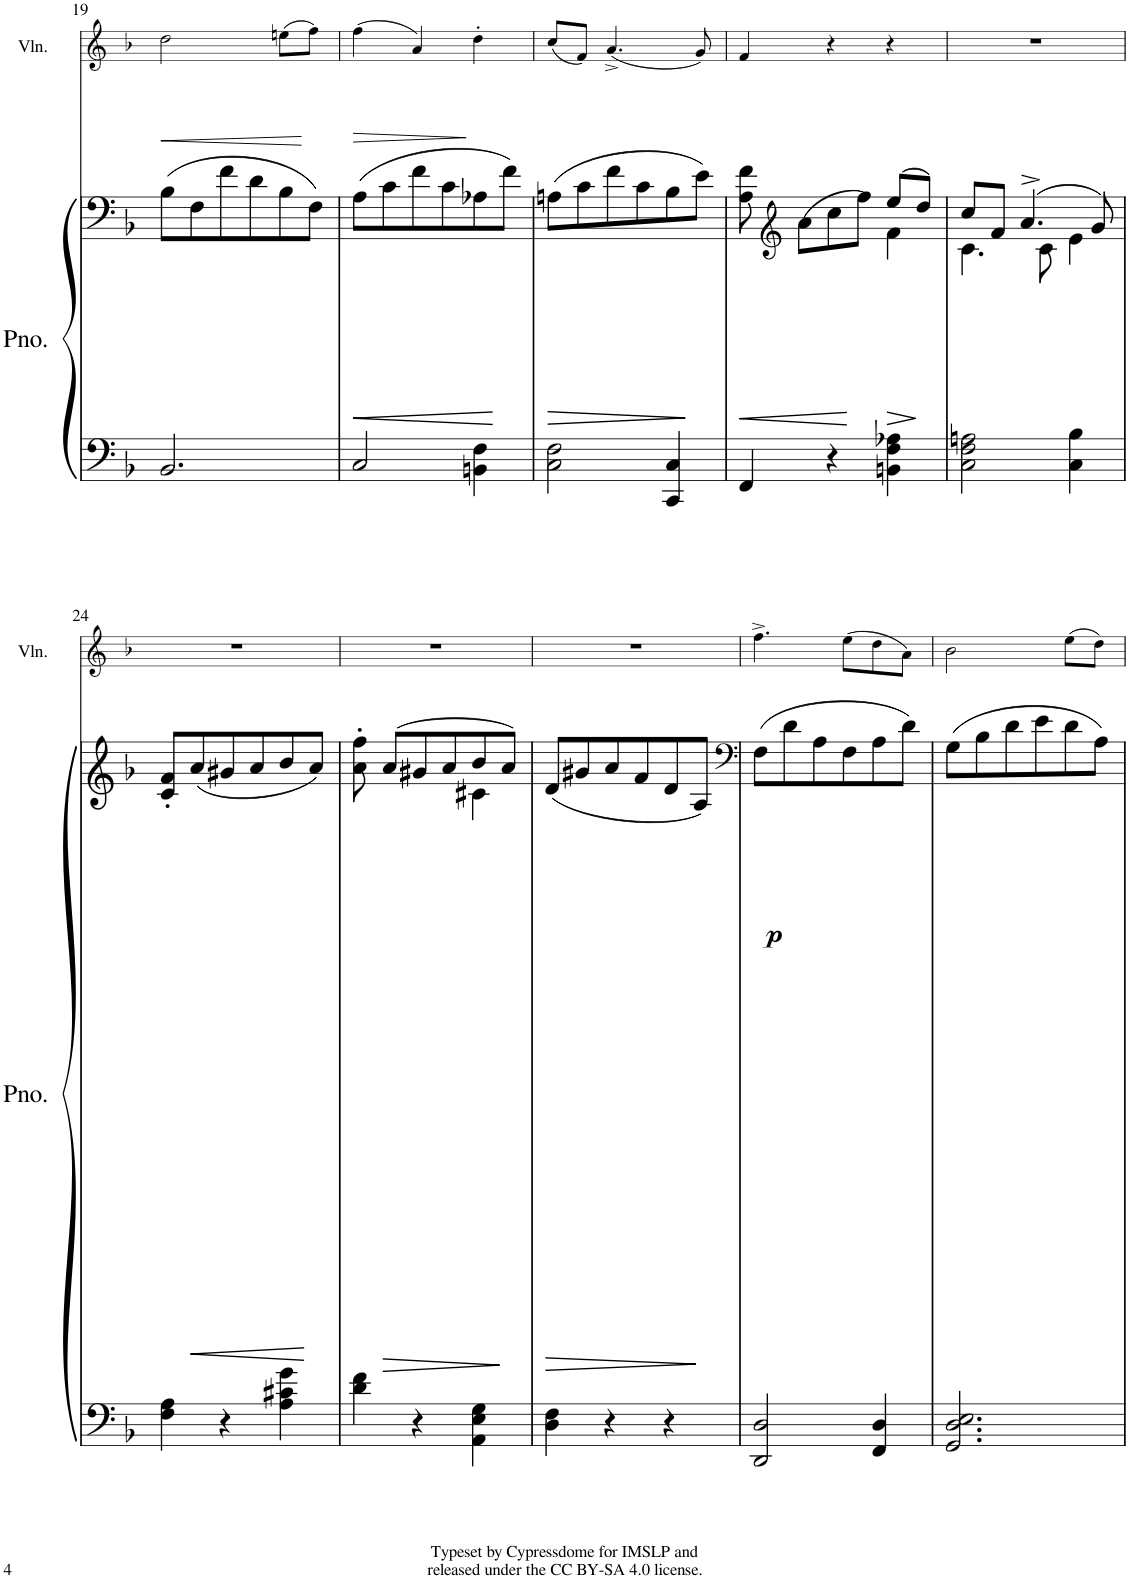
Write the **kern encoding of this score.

**kern	**kern	**dynam	**kern	**dynam
*part2	*part2	*part2	*part1	*part1
*staff3	*staff2	*staff2/3	*staff1	*staff1
*I"Piano	*	*	*I"Violin	*
*I'Pno.	*	*	*I'Vln.	*
!!LO:PB:g=z
*clefF4	*clefF4	*	*clefG2	*
*k[b-]	*k[b-]	*	*k[b-]	*
*M3/4	*M3/4	*	*M3/4	*
=19	=19	=19	=19	=19
!	!	!	!	!LO:HP:b
2.BB-/	(8B-\L	.	2dd\	<
.	8F\	.	.	.
.	8f\	.	.	.
.	8d\	.	.	.
.	8B-\	.	(8een\L	.
.	8F\J)	.	8ff\J)	[
=20	=20	=20	=20	=20
!	!	!LO:HP:b	!	!LO:HP:b
2C/	(8A\L	<	(4ff\	>
.	8c\	.	.	.
.	8f\	.	4a/)	.
.	8c\	.	.	.
4BBn\ 4F\	8A-X\	.	4dd'\	]
.	8f\J)	[	.	.
=21	=21	=21	=21	=21
!	!	!LO:HP:b	!	!
2C\ 2F\	(8An\L	>	(8cc/L	.
.	8c\	.	8f/J)	.
.	8f\	.	(4.a^/	.
.	8c\	.	.	.
4CC/ 4C/	8B-\	.	.	.
.	8e\J)	]	8g/)	.
=22	=22	=22	=22	=22
!	!	!LO:HP:b	!	!
*	*^	*	*	*
4FF/	8A\ 8f\	2ryy	<	4f/	.
*	*clefG1	*	*	*	*
.	(8cc\L	.	.	.	.
4r	8ee\	.	.	4r	.
.	8aa\J)	.	[	.	.
!	!	!	!LO:HP:b	!	!
4BBn\ 4F\ 4A-X\	(8gg/L	4a\	>	4r	.
.	8ff/J)	.	]	.	.
=23	=23	=23	=23	=23	=23
2C\ 2F\ 2An\	8ee/L	4.e\	.	2.r	.
.	8a/J	.	.	.	.
.	(4.cc^/	.	.	.	.
.	.	8e\	.	.	.
4C\ 4B-\	.	4g\	.	.	.
.	8b-/)	.	.	.	.
*	*v	*v	*	*	*
!!LO:LB:g=z
=24	=24	=24	=24	=24
4F\ 4A\	8e/' 8a/'L	.	2.r	.
!	!	!LO:HP:b	!	!
.	(8cc/	<	.	.
4r	8b#X/	.	.	.
.	8cc/	.	.	.
4A\ 4c#X\ 4g\	8dd/	.	.	.
.	8cc/J)	[	.	.
=25	=25	=25	=25	=25
*	*^	*	*	*
4d\ 4f\	8cc\' 8aa\'	2ryy	.	2.r	.
!	!	!	!LO:HP:b	!	!
.	(8cc/L	.	>	.	.
4r	8b#X/	.	.	.	.
.	8cc/	.	.	.	.
4AA\ 4E\ 4G\	8dd/	4e#X\	.	.	.
.	8cc/J)	.	]	.	.
*	*v	*v	*	*	*
=26	=26	=26	=26	=26
!	!	!LO:HP:b	!	!
4D\ 4F\	(8f/L	>	2.r	.
.	8b#X/	.	.	.
4r	8cc/	.	.	.
.	8a/	.	.	.
4r	8f/	.	.	.
.	8c/J)	]	.	.
=27	=27	=27	=27	=27
*	*clefF4	*	*	*
!	!	!LO:DY:b	!	!
2DD/ 2D/	(8F\L	p	4.ff^\	.
.	8d\	.	.	.
.	8A\	.	.	.
.	8F\	.	(8ee\L	.
4FF/ 4D/	8A\	.	8dd\	.
.	8d\J)	.	8a\J)	.
=28	=28	=28	=28	=28
2.GG/ 2.D/ 2.E/	(8G\L	.	2b-\	.
.	8B-\	.	.	.
.	8d\	.	.	.
.	8e\	.	.	.
.	8d\	.	(8ee\L	.
.	8A\J)	.	8dd\J)	.
=	=	=	=	=
*-	*-	*-	*-	*-
